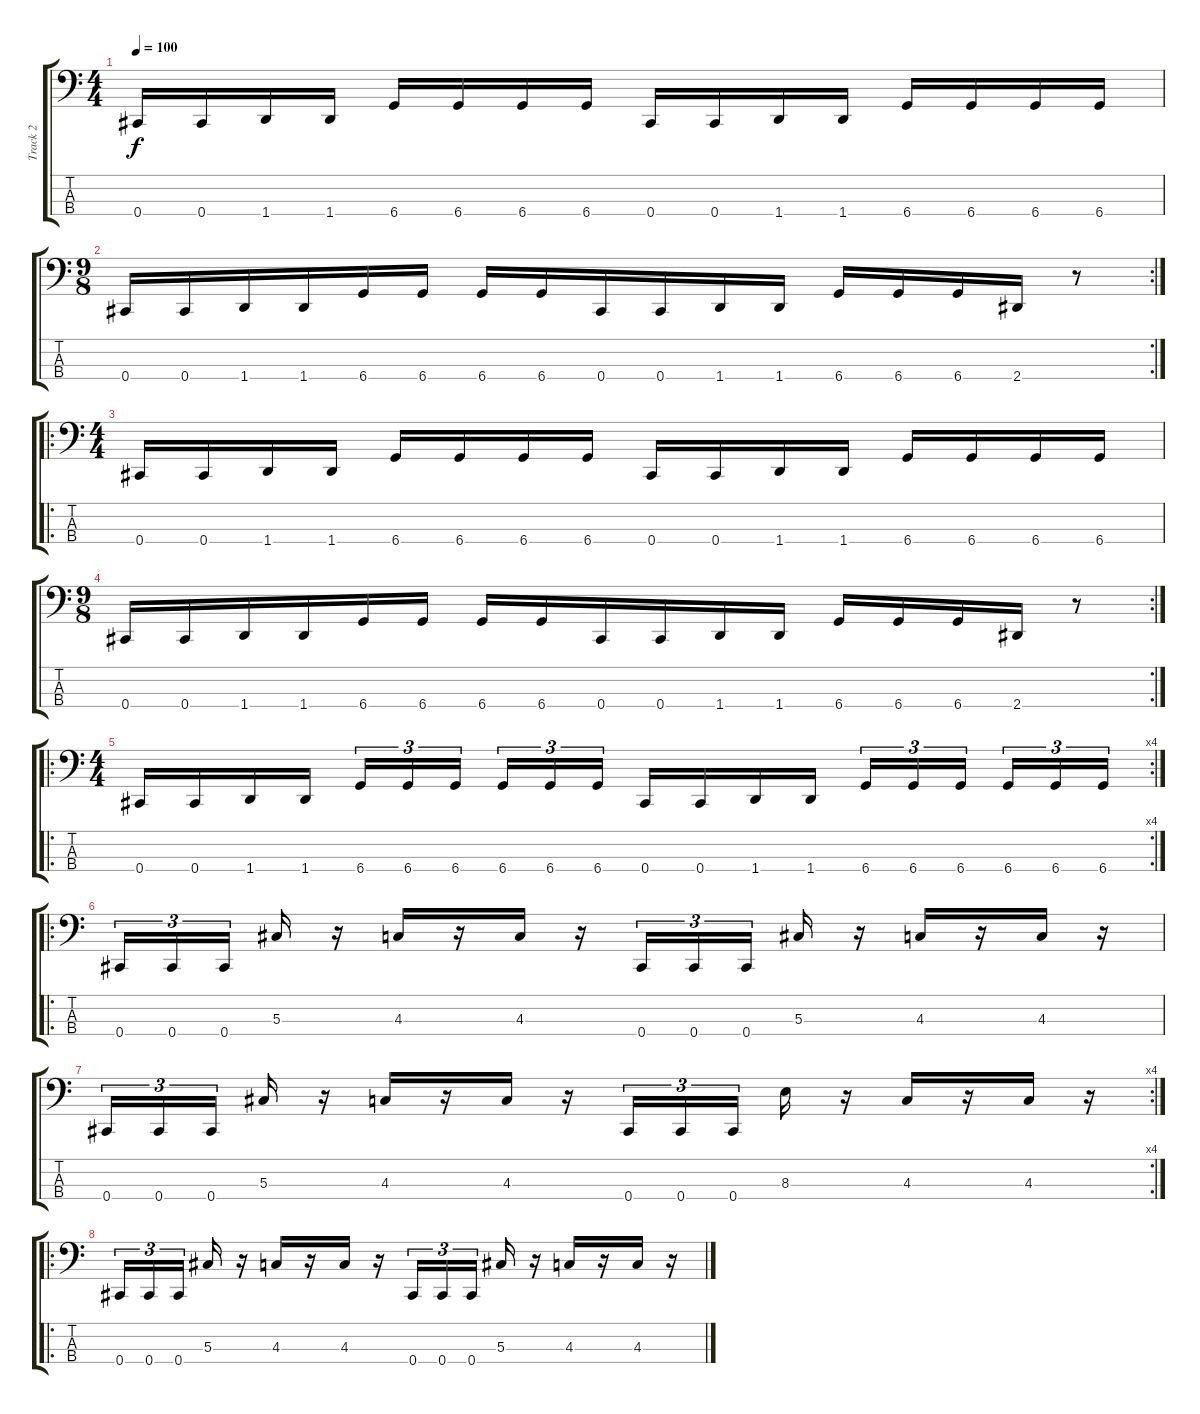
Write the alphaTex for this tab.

\track ("Track 2" "Track 2") {instrument electricbasspick}
\staff {score tabs}
\tuning (Gb2 Db2 Ab1 Db1) {hide}
\ts (4 4)
\tempo 100
\clef f4
\ks c
0.4.16{dy f instrument electricbasspick} 0.4.16 1.4.16 1.4.16 6.4.16 6.4.16 6.4.16 6.4.16 0.4.16 0.4.16 1.4.16 1.4.16 6.4.16 6.4.16 6.4.16 6.4.16 |
\rc 2
\ts (9 8)
0.4.16 0.4.16 1.4.16 1.4.16 6.4.16 6.4.16 6.4.16 6.4.16 0.4.16 0.4.16 1.4.16 1.4.16 6.4.16 6.4.16 6.4.16 2.4.16 r.8 |
\ro
\ts (4 4)
0.4.16 0.4.16 1.4.16 1.4.16 6.4.16 6.4.16 6.4.16 6.4.16 0.4.16 0.4.16 1.4.16 1.4.16 6.4.16 6.4.16 6.4.16 6.4.16 |
\rc 2
\ts (9 8)
0.4.16 0.4.16 1.4.16 1.4.16 6.4.16 6.4.16 6.4.16 6.4.16 0.4.16 0.4.16 1.4.16 1.4.16 6.4.16 6.4.16 6.4.16 2.4.16 r.8 |
\ro
\rc 4
\ts (4 4)
0.4.16 0.4.16 1.4.16 1.4.16 6.4.16{tu (3 2)} 6.4.16{tu (3 2)} 6.4.16{tu (3 2)} 6.4.16{tu (3 2)} 6.4.16{tu (3 2)} 6.4.16{tu (3 2)} 0.4.16 0.4.16 1.4.16 1.4.16 6.4.16{tu (3 2)} 6.4.16{tu (3 2)} 6.4.16{tu (3 2)} 6.4.16{tu (3 2)} 6.4.16{tu (3 2)} 6.4.16{tu (3 2)} |
\ro
0.4.16{tu (3 2)} 0.4.16{tu (3 2)} 0.4.16{tu (3 2)} 5.3.16 r.16 4.3.16 r.16 4.3.16 r.16 0.4.16{tu (3 2)} 0.4.16{tu (3 2)} 0.4.16{tu (3 2)} 5.3.16 r.16 4.3.16 r.16 4.3.16 r.16 |
\rc 4
0.4.16{tu (3 2)} 0.4.16{tu (3 2)} 0.4.16{tu (3 2)} 5.3.16 r.16 4.3.16 r.16 4.3.16 r.16 0.4.16{tu (3 2)} 0.4.16{tu (3 2)} 0.4.16{tu (3 2)} 8.3.16 r.16 4.3.16 r.16 4.3.16 r.16 |
\ro
0.4.16{tu (3 2)} 0.4.16{tu (3 2)} 0.4.16{tu (3 2)} 5.3.16 r.16 4.3.16 r.16 4.3.16 r.16 0.4.16{tu (3 2)} 0.4.16{tu (3 2)} 0.4.16{tu (3 2)} 5.3.16 r.16 4.3.16 r.16 4.3.16 r.16
